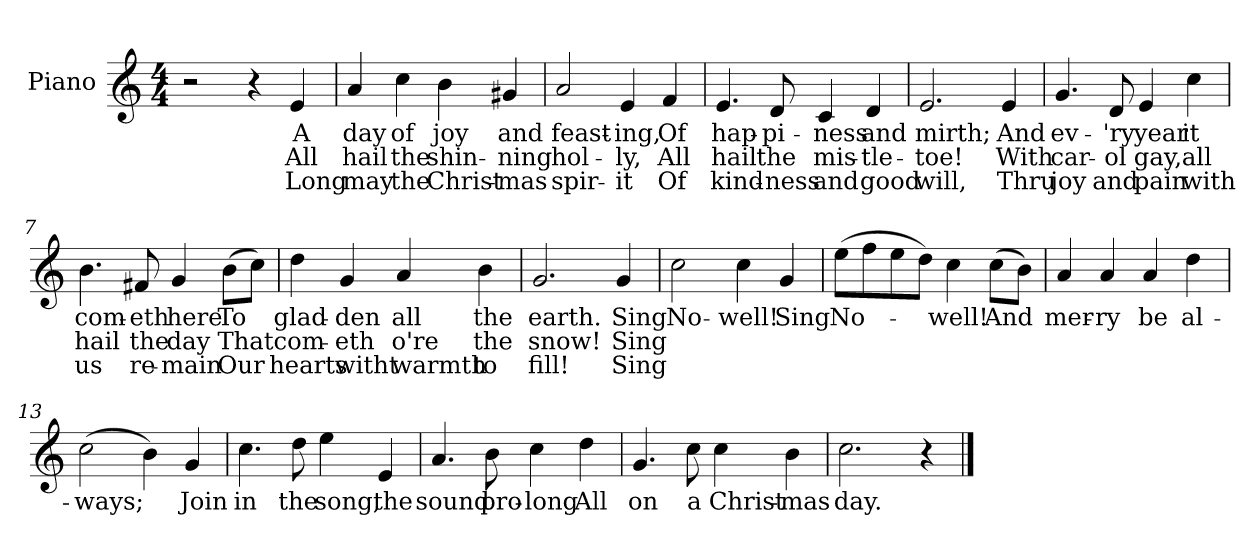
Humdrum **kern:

**kern	**text	**text	**text
*part1	*part1	*part1	*part1
*staff1	*staff1	*staff1	*staff1
*I"Piano	*	*	*
*I'Pno.	*	*	*
*clefG2	*	*	*
*k[]	*	*	*
*C:	*	*	*
*M4/4	*	*	*
=1	=1	=1	=1
2r	.	.	.
4r	.	.	.
4e/	A	All	Long
=2	=2	=2	=2
4a/	day	hail	may
4cc\	of	the	the
4b\	joy	shin-	Christ-
4g#X/	and	-ning	-mas
=3	=3	=3	=3
2a/	feast-	hol-	spir-
4e/	-ing,	-ly,	-it
4f/	Of	All	Of
!!LO:LB:g=z
=4	=4	=4	=4
4.e/	hap-	hail	kind-
8d/	-pi-	the	-ness
4c/	-ness	mis-	and
4d/	and	-tle-	good
=5	=5	=5	=5
2.e/	mirth;	-toe!	will,
4e/	And	With	Thru
=6	=6	=6	=6
4.g/	ev-	car-	joy
8d/	-'ry	-ol	and
4e/	year	gay,	pain
4cc\	it	all	with
!!LO:LB:g=z
=7	=7	=7	=7
4.b\	com-	hail	us
8f#X/	-eth	the	re-
4g/	here	day	-main
(8b\L	To	That	Our
8cc\J)	.	.	.
=8	=8	=8	=8
4dd\	glad-	com-	hearts
4g/	-den	-eth	witht
4a/	all	o're	warmth
4b\	the	the	to
=9	=9	=9	=9
2.g/	earth.	snow!	fill!
4g/	Sing	Sing	Sing
!!LO:LB:g=z
=10	=10	=10	=10
2cc\	No-	.	.
4cc\	-well!	.	.
4g/	Sing	.	.
=11	=11	=11	=11
(8ee\L	No-	.	.
8ff\	.	.	.
8ee\	.	.	.
8dd\J)	.	.	.
4cc\	-well!	.	.
(8cc\L	And	.	.
8b\J)	.	.	.
=12	=12	=12	=12
4a/	mer-	.	.
4a/	-ry	.	.
4a/	be	.	.
4dd\	al-	.	.
=13	=13	=13	=13
(2cc\	-ways;	.	.
4b\)	.	.	.
4g/	Join	.	.
!!LO:LB:g=z
=14	=14	=14	=14
4.cc\	in	.	.
8dd\	the	.	.
4ee\	song,	.	.
4e/	the	.	.
=15	=15	=15	=15
4.a/	sound	.	.
8b\	pro-	.	.
4cc\	-long	.	.
4dd\	All	.	.
=16	=16	=16	=16
4.g/	on	.	.
8cc\	a	.	.
4cc\	Christ-	.	.
4b\	-mas	.	.
=17	=17	=17	=17
2.cc\	day.	.	.
4r	.	.	.
==	==	==	==
*-	*-	*-	*-
